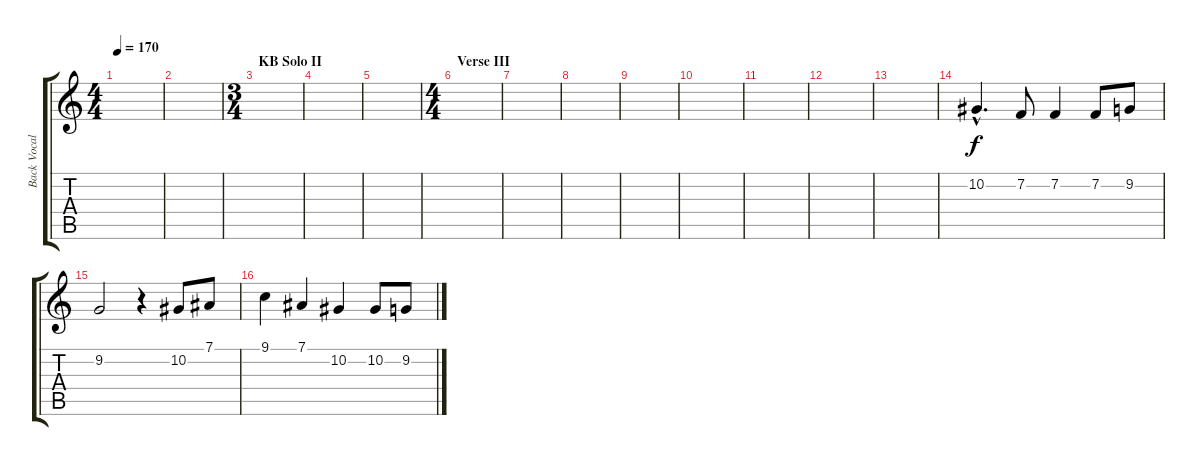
\track ("Back Vocals" "Back Vocal") {instrument lead3calliope}
\staff {score tabs}
\tuning (Eb4 Bb3 Gb3 Db3 Ab2 Eb2) {hide}
\ts (4 4)
\tempo 170
\clef g2
\ks c
|
|
\ts (3 4)
\section ("" "KB Solo II")
|
|
|
\ts (4 4)
\section ("" "Verse III")
|
|
|
|
|
|
|
|
10.2{hac}.4{d} 7.2.8 7.2.4 7.2.8 9.2.8 |
9.2.2 r.4 10.2.8 7.1.8 |
9.1.4 7.1.4 10.2.4 10.2.8 9.2.8
